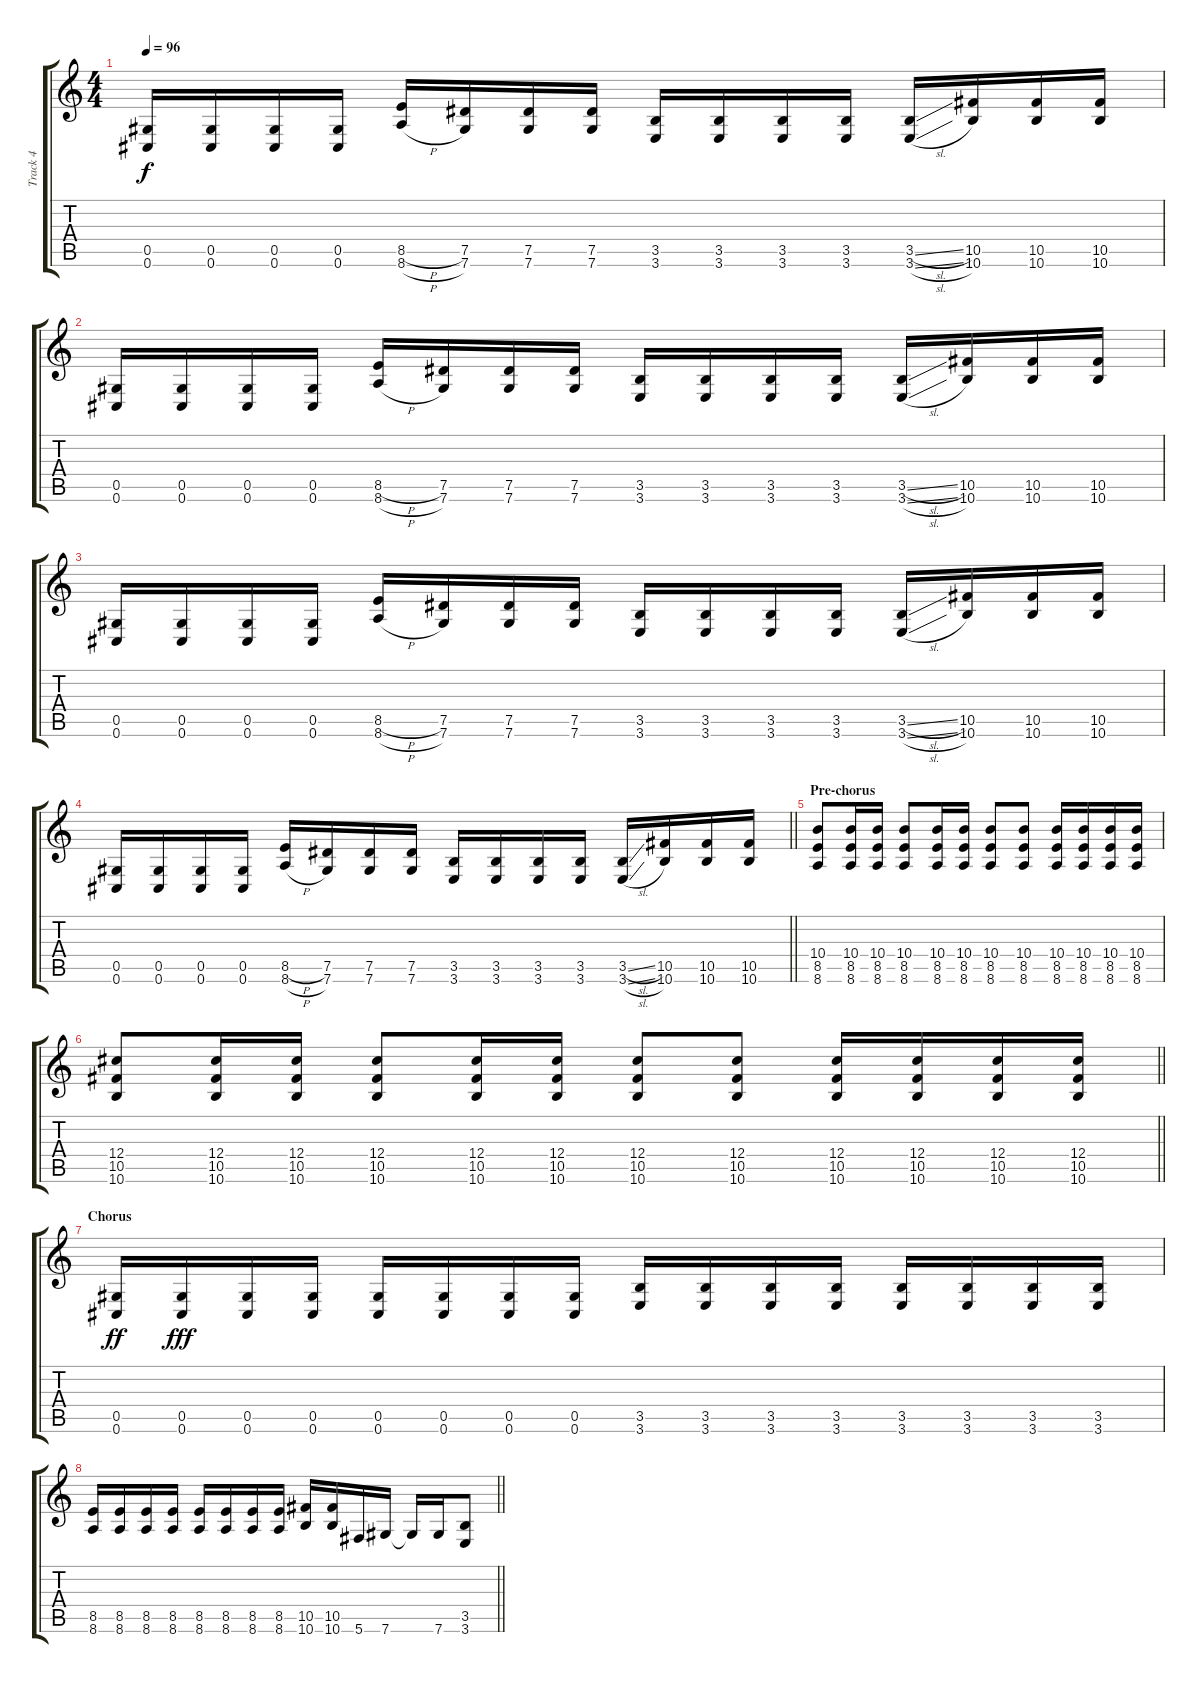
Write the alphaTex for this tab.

\track ("Track 4" "Track 4") {instrument distortionguitar}
\staff {score tabs}
\tuning (Eb4 Bb3 Gb3 Db3 Ab2 Db2) {hide}
\ts (4 4)
\tempo 96
\clef g2
\ks c
(0.5 0.6).16{dy f} (0.5 0.6).16 (0.5 0.6).16 (0.5 0.6).16 (8.5{h} 8.6{h}).16 (7.5 7.6).16 (7.5 7.6).16 (7.5 7.6).16 (3.5 3.6).16 (3.5 3.6).16 (3.5 3.6).16 (3.5 3.6).16 (3.5{sl} 3.6{sl}).16 (10.5 10.6).16 (10.5 10.6).16 (10.5 10.6).16 |
(0.5 0.6).16 (0.5 0.6).16 (0.5 0.6).16 (0.5 0.6).16 (8.5{h} 8.6{h}).16 (7.5 7.6).16 (7.5 7.6).16 (7.5 7.6).16 (3.5 3.6).16 (3.5 3.6).16 (3.5 3.6).16 (3.5 3.6).16 (3.5{sl} 3.6{sl}).16 (10.5 10.6).16 (10.5 10.6).16 (10.5 10.6).16 |
(0.5 0.6).16 (0.5 0.6).16 (0.5 0.6).16 (0.5 0.6).16 (8.5{h} 8.6{h}).16 (7.5 7.6).16 (7.5 7.6).16 (7.5 7.6).16 (3.5 3.6).16 (3.5 3.6).16 (3.5 3.6).16 (3.5 3.6).16 (3.5{sl} 3.6{sl}).16 (10.5 10.6).16 (10.5 10.6).16 (10.5 10.6).16 |
\barLineRight lightlight
(0.5 0.6).16 (0.5 0.6).16 (0.5 0.6).16 (0.5 0.6).16 (8.5{h} 8.6{h}).16 (7.5 7.6).16 (7.5 7.6).16 (7.5 7.6).16 (3.5 3.6).16 (3.5 3.6).16 (3.5 3.6).16 (3.5 3.6).16 (3.5{sl} 3.6{sl}).16 (10.5 10.6).16 (10.5 10.6).16 (10.5 10.6).16 |
\section ("" "Pre-chorus")
(10.4 8.5 8.6).8 (10.4 8.5 8.6).16 (10.4 8.5 8.6).16 (10.4 8.5 8.6).8 (10.4 8.5 8.6).16 (10.4 8.5 8.6).16 (10.4 8.5 8.6).8 (10.4 8.5 8.6).8 (10.4 8.5 8.6).16 (10.4 8.5 8.6).16 (10.4 8.5 8.6).16 (10.4 8.5 8.6).16 |
\barLineRight lightlight
(12.4 10.5 10.6).8 (12.4 10.5 10.6).16 (12.4 10.5 10.6).16 (12.4 10.5 10.6).8 (12.4 10.5 10.6).16 (12.4 10.5 10.6).16 (12.4 10.5 10.6).8 (12.4 10.5 10.6).8 (12.4 10.5 10.6).16 (12.4 10.5 10.6).16 (12.4 10.5 10.6).16 (12.4 10.5 10.6).16 |
\section ("" "Chorus")
(0.5 0.6).16{dy ff} (0.5 0.6).16{dy fff} (0.5 0.6).16 (0.5 0.6).16 (0.5 0.6).16 (0.5 0.6).16 (0.5 0.6).16 (0.5 0.6).16 (3.5 3.6).16 (3.5 3.6).16 (3.5 3.6).16 (3.5 3.6).16 (3.5 3.6).16 (3.5 3.6).16 (3.5 3.6).16 (3.5 3.6).16 |
\barLineRight lightlight
(8.5 8.6).16 (8.5 8.6).16 (8.5 8.6).16 (8.5 8.6).16 (8.5 8.6).16 (8.5 8.6).16 (8.5 8.6).16 (8.5 8.6).16 (10.5 10.6).16 (10.5 10.6).16 5.6.16 7.6.16 7.6{t}.16 7.6.16 (3.5 3.6).8
